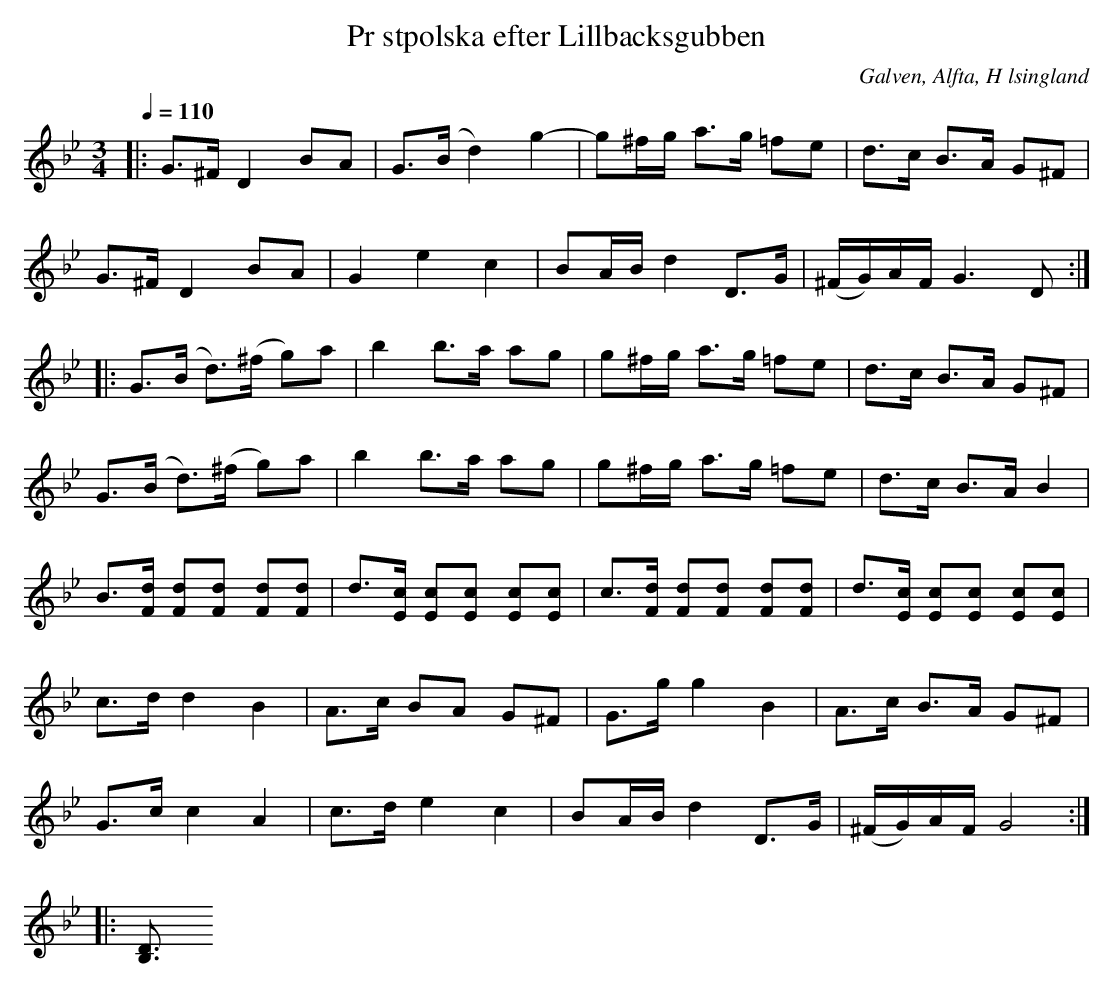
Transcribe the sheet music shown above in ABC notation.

X:1
T:Pr stpolska efter Lillbacksgubben
O:Galven, Alfta, H lsingland
M:3/4
L:1/8
Q:1/4=110
K:Gm
|:G>^F   D2       BA         | G>(B   d2)      g2-       | g^f/g/ a>g =fe | d>c         B>A G^F  |
G>^F   D2       BA         | G2     e2       c2           | BA/B/  d2 D>G  | (^F/G/)A/F/ G3 D  ::
G>(B   d>)(^f   g)a        | b2     b>a      ag         | g^f/g/ a>g =fe | d>c         B>A G^F  |
G>(B   d>)(^f   g)a        | b2     b>a      ag         | g^f/g/ a>g =fe | d>c         B>A B2   |
B>[Fd] [Fd][Fd] [Fd][Fd] | d>[Ec] [Ec][Ec] [Ec][Ec] | \
c>[Fd] [Fd][Fd] [Fd][Fd] | d>[Ec] [Ec][Ec] [Ec][Ec] |
c>d    d2       B2           | A>c    BA       G^F       | G>g    g2 B2     | A>c         B>A G^F  |
G>c    c2       A2           | c>d    e2       c2        | BA/B/  d2 D>G   | (^F/G/)A/F/ G4      :|
|:[DB,]3/2
